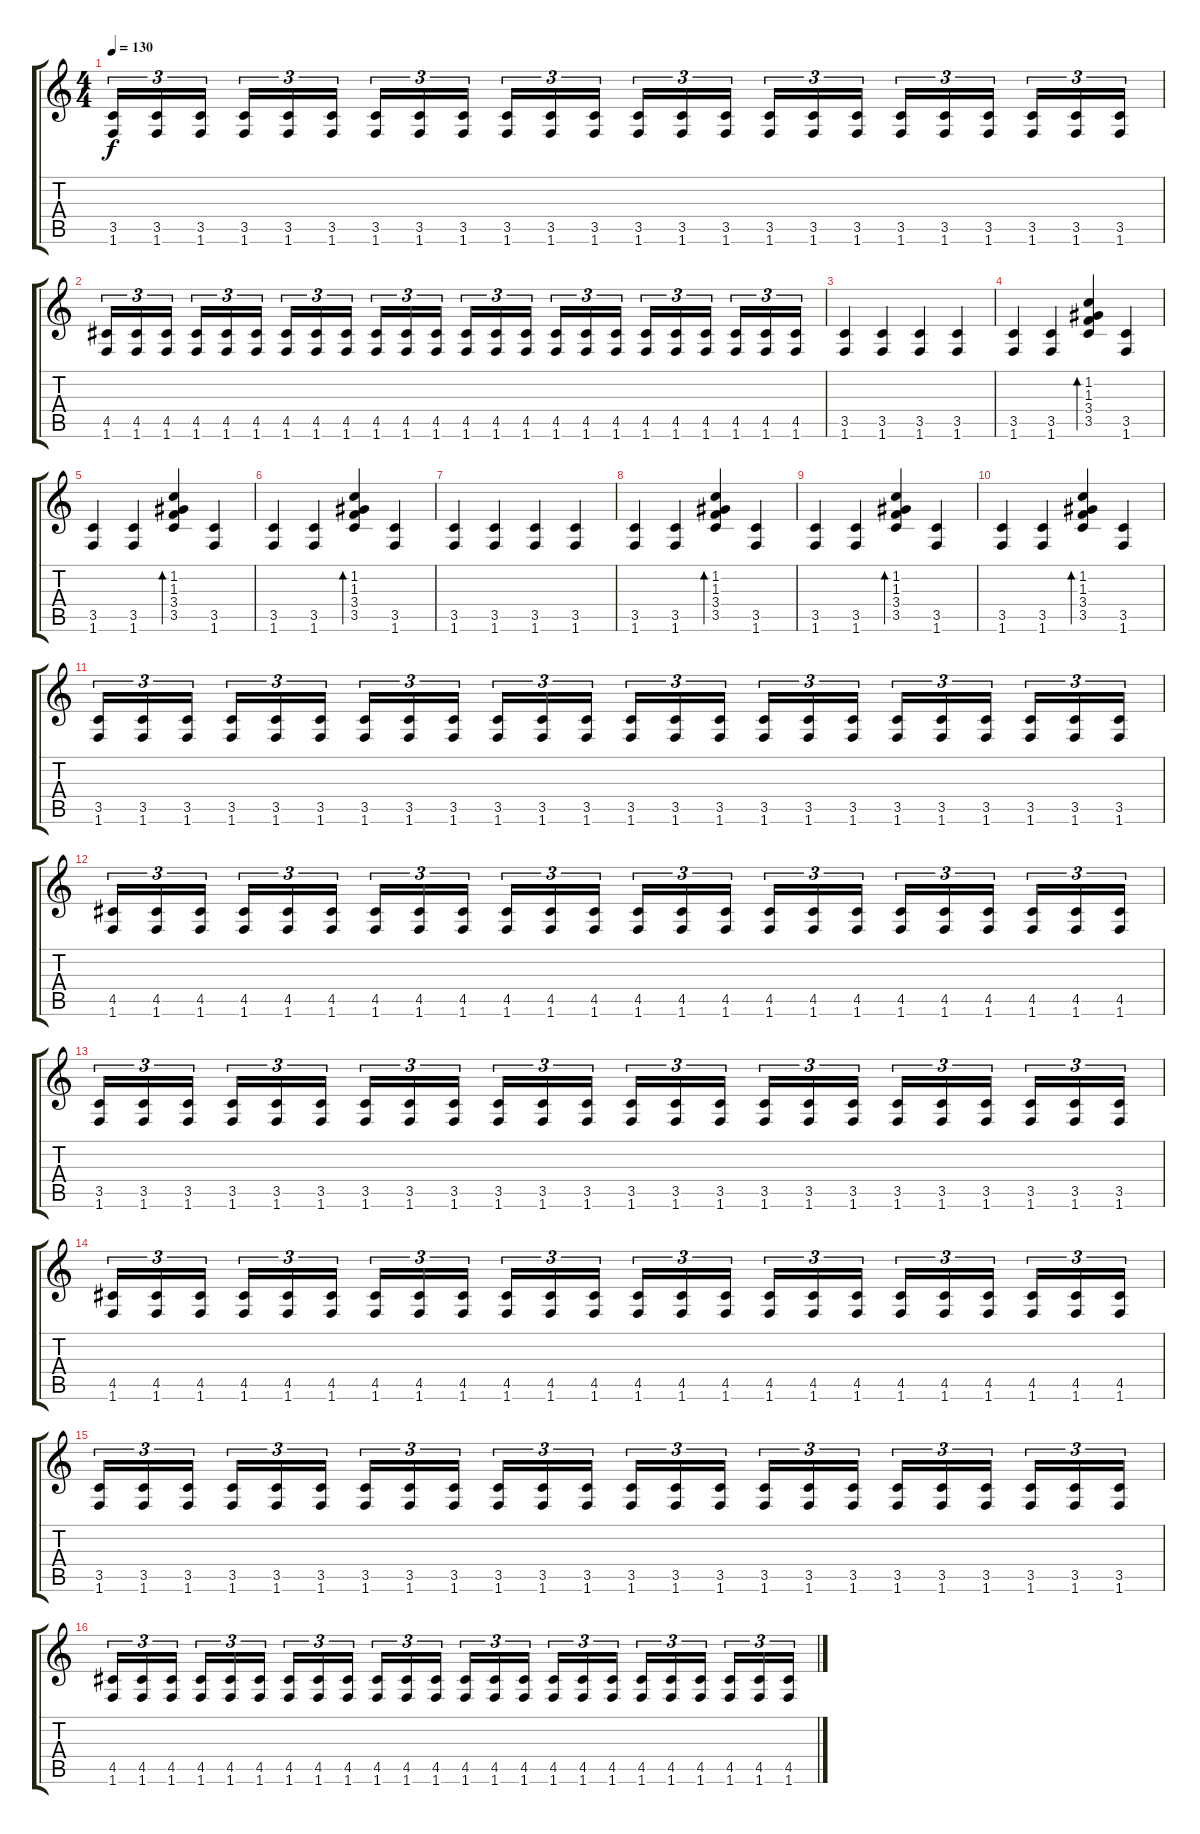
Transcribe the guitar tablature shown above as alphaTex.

\track "" {instrument distortionguitar}
\staff {score tabs}
\tuning (E4 B3 G3 D3 A2 E2) {hide}
\ts (4 4)
\tempo 130
\clef g2
\ks c
(3.5 1.6).16{tu (3 2) dy f} (3.5 1.6).16{tu (3 2)} (3.5 1.6).16{tu (3 2) beam splitsecondary} (3.5 1.6).16{tu (3 2)} (3.5 1.6).16{tu (3 2)} (3.5 1.6).16{tu (3 2)} (3.5 1.6).16{tu (3 2)} (3.5 1.6).16{tu (3 2)} (3.5 1.6).16{tu (3 2) beam splitsecondary} (3.5 1.6).16{tu (3 2)} (3.5 1.6).16{tu (3 2)} (3.5 1.6).16{tu (3 2)} (3.5 1.6).16{tu (3 2)} (3.5 1.6).16{tu (3 2)} (3.5 1.6).16{tu (3 2) beam splitsecondary} (3.5 1.6).16{tu (3 2)} (3.5 1.6).16{tu (3 2)} (3.5 1.6).16{tu (3 2)} (3.5 1.6).16{tu (3 2)} (3.5 1.6).16{tu (3 2)} (3.5 1.6).16{tu (3 2) beam splitsecondary} (3.5 1.6).16{tu (3 2)} (3.5 1.6).16{tu (3 2)} (3.5 1.6).16{tu (3 2)} |
(4.5 1.6).16{tu (3 2)} (4.5 1.6).16{tu (3 2)} (4.5 1.6).16{tu (3 2) beam splitsecondary} (4.5 1.6).16{tu (3 2)} (4.5 1.6).16{tu (3 2)} (4.5 1.6).16{tu (3 2)} (4.5 1.6).16{tu (3 2)} (4.5 1.6).16{tu (3 2)} (4.5 1.6).16{tu (3 2) beam splitsecondary} (4.5 1.6).16{tu (3 2)} (4.5 1.6).16{tu (3 2)} (4.5 1.6).16{tu (3 2)} (4.5 1.6).16{tu (3 2)} (4.5 1.6).16{tu (3 2)} (4.5 1.6).16{tu (3 2) beam splitsecondary} (4.5 1.6).16{tu (3 2)} (4.5 1.6).16{tu (3 2)} (4.5 1.6).16{tu (3 2)} (4.5 1.6).16{tu (3 2)} (4.5 1.6).16{tu (3 2)} (4.5 1.6).16{tu (3 2) beam splitsecondary} (4.5 1.6).16{tu (3 2)} (4.5 1.6).16{tu (3 2)} (4.5 1.6).16{tu (3 2)} |
(3.5 1.6).4 (3.5 1.6).4 (3.5 1.6).4 (3.5 1.6).4 |
(3.5 1.6).4 (3.5 1.6).4 (1.2 1.3 3.4 3.5).4{bd 120} (3.5 1.6).4 |
(3.5 1.6).4 (3.5 1.6).4 (1.2 1.3 3.4 3.5).4{bd 120} (3.5 1.6).4 |
(3.5 1.6).4 (3.5 1.6).4 (1.2 1.3 3.4 3.5).4{bd 120} (3.5 1.6).4 |
(3.5 1.6).4 (3.5 1.6).4 (3.5 1.6).4 (3.5 1.6).4 |
(3.5 1.6).4 (3.5 1.6).4 (1.2 1.3 3.4 3.5).4{bd 120} (3.5 1.6).4 |
(3.5 1.6).4 (3.5 1.6).4 (1.2 1.3 3.4 3.5).4{bd 120} (3.5 1.6).4 |
(3.5 1.6).4 (3.5 1.6).4 (1.2 1.3 3.4 3.5).4{bd 120} (3.5 1.6).4 |
(3.5 1.6).16{tu (3 2)} (3.5 1.6).16{tu (3 2)} (3.5 1.6).16{tu (3 2) beam splitsecondary} (3.5 1.6).16{tu (3 2)} (3.5 1.6).16{tu (3 2)} (3.5 1.6).16{tu (3 2)} (3.5 1.6).16{tu (3 2)} (3.5 1.6).16{tu (3 2)} (3.5 1.6).16{tu (3 2) beam splitsecondary} (3.5 1.6).16{tu (3 2)} (3.5 1.6).16{tu (3 2)} (3.5 1.6).16{tu (3 2)} (3.5 1.6).16{tu (3 2)} (3.5 1.6).16{tu (3 2)} (3.5 1.6).16{tu (3 2) beam splitsecondary} (3.5 1.6).16{tu (3 2)} (3.5 1.6).16{tu (3 2)} (3.5 1.6).16{tu (3 2)} (3.5 1.6).16{tu (3 2)} (3.5 1.6).16{tu (3 2)} (3.5 1.6).16{tu (3 2) beam splitsecondary} (3.5 1.6).16{tu (3 2)} (3.5 1.6).16{tu (3 2)} (3.5 1.6).16{tu (3 2)} |
(4.5 1.6).16{tu (3 2)} (4.5 1.6).16{tu (3 2)} (4.5 1.6).16{tu (3 2) beam splitsecondary} (4.5 1.6).16{tu (3 2)} (4.5 1.6).16{tu (3 2)} (4.5 1.6).16{tu (3 2)} (4.5 1.6).16{tu (3 2)} (4.5 1.6).16{tu (3 2)} (4.5 1.6).16{tu (3 2) beam splitsecondary} (4.5 1.6).16{tu (3 2)} (4.5 1.6).16{tu (3 2)} (4.5 1.6).16{tu (3 2)} (4.5 1.6).16{tu (3 2)} (4.5 1.6).16{tu (3 2)} (4.5 1.6).16{tu (3 2) beam splitsecondary} (4.5 1.6).16{tu (3 2)} (4.5 1.6).16{tu (3 2)} (4.5 1.6).16{tu (3 2)} (4.5 1.6).16{tu (3 2)} (4.5 1.6).16{tu (3 2)} (4.5 1.6).16{tu (3 2) beam splitsecondary} (4.5 1.6).16{tu (3 2)} (4.5 1.6).16{tu (3 2)} (4.5 1.6).16{tu (3 2)} |
(3.5 1.6).16{tu (3 2)} (3.5 1.6).16{tu (3 2)} (3.5 1.6).16{tu (3 2) beam splitsecondary} (3.5 1.6).16{tu (3 2)} (3.5 1.6).16{tu (3 2)} (3.5 1.6).16{tu (3 2)} (3.5 1.6).16{tu (3 2)} (3.5 1.6).16{tu (3 2)} (3.5 1.6).16{tu (3 2) beam splitsecondary} (3.5 1.6).16{tu (3 2)} (3.5 1.6).16{tu (3 2)} (3.5 1.6).16{tu (3 2)} (3.5 1.6).16{tu (3 2)} (3.5 1.6).16{tu (3 2)} (3.5 1.6).16{tu (3 2) beam splitsecondary} (3.5 1.6).16{tu (3 2)} (3.5 1.6).16{tu (3 2)} (3.5 1.6).16{tu (3 2)} (3.5 1.6).16{tu (3 2)} (3.5 1.6).16{tu (3 2)} (3.5 1.6).16{tu (3 2) beam splitsecondary} (3.5 1.6).16{tu (3 2)} (3.5 1.6).16{tu (3 2)} (3.5 1.6).16{tu (3 2)} |
(4.5 1.6).16{tu (3 2)} (4.5 1.6).16{tu (3 2)} (4.5 1.6).16{tu (3 2) beam splitsecondary} (4.5 1.6).16{tu (3 2)} (4.5 1.6).16{tu (3 2)} (4.5 1.6).16{tu (3 2)} (4.5 1.6).16{tu (3 2)} (4.5 1.6).16{tu (3 2)} (4.5 1.6).16{tu (3 2) beam splitsecondary} (4.5 1.6).16{tu (3 2)} (4.5 1.6).16{tu (3 2)} (4.5 1.6).16{tu (3 2)} (4.5 1.6).16{tu (3 2)} (4.5 1.6).16{tu (3 2)} (4.5 1.6).16{tu (3 2) beam splitsecondary} (4.5 1.6).16{tu (3 2)} (4.5 1.6).16{tu (3 2)} (4.5 1.6).16{tu (3 2)} (4.5 1.6).16{tu (3 2)} (4.5 1.6).16{tu (3 2)} (4.5 1.6).16{tu (3 2) beam splitsecondary} (4.5 1.6).16{tu (3 2)} (4.5 1.6).16{tu (3 2)} (4.5 1.6).16{tu (3 2)} |
(3.5 1.6).16{tu (3 2)} (3.5 1.6).16{tu (3 2)} (3.5 1.6).16{tu (3 2) beam splitsecondary} (3.5 1.6).16{tu (3 2)} (3.5 1.6).16{tu (3 2)} (3.5 1.6).16{tu (3 2)} (3.5 1.6).16{tu (3 2)} (3.5 1.6).16{tu (3 2)} (3.5 1.6).16{tu (3 2) beam splitsecondary} (3.5 1.6).16{tu (3 2)} (3.5 1.6).16{tu (3 2)} (3.5 1.6).16{tu (3 2)} (3.5 1.6).16{tu (3 2)} (3.5 1.6).16{tu (3 2)} (3.5 1.6).16{tu (3 2) beam splitsecondary} (3.5 1.6).16{tu (3 2)} (3.5 1.6).16{tu (3 2)} (3.5 1.6).16{tu (3 2)} (3.5 1.6).16{tu (3 2)} (3.5 1.6).16{tu (3 2)} (3.5 1.6).16{tu (3 2) beam splitsecondary} (3.5 1.6).16{tu (3 2)} (3.5 1.6).16{tu (3 2)} (3.5 1.6).16{tu (3 2)} |
(4.5 1.6).16{tu (3 2)} (4.5 1.6).16{tu (3 2)} (4.5 1.6).16{tu (3 2) beam splitsecondary} (4.5 1.6).16{tu (3 2)} (4.5 1.6).16{tu (3 2)} (4.5 1.6).16{tu (3 2)} (4.5 1.6).16{tu (3 2)} (4.5 1.6).16{tu (3 2)} (4.5 1.6).16{tu (3 2) beam splitsecondary} (4.5 1.6).16{tu (3 2)} (4.5 1.6).16{tu (3 2)} (4.5 1.6).16{tu (3 2)} (4.5 1.6).16{tu (3 2)} (4.5 1.6).16{tu (3 2)} (4.5 1.6).16{tu (3 2) beam splitsecondary} (4.5 1.6).16{tu (3 2)} (4.5 1.6).16{tu (3 2)} (4.5 1.6).16{tu (3 2)} (4.5 1.6).16{tu (3 2)} (4.5 1.6).16{tu (3 2)} (4.5 1.6).16{tu (3 2) beam splitsecondary} (4.5 1.6).16{tu (3 2)} (4.5 1.6).16{tu (3 2)} (4.5 1.6).16{tu (3 2)}
